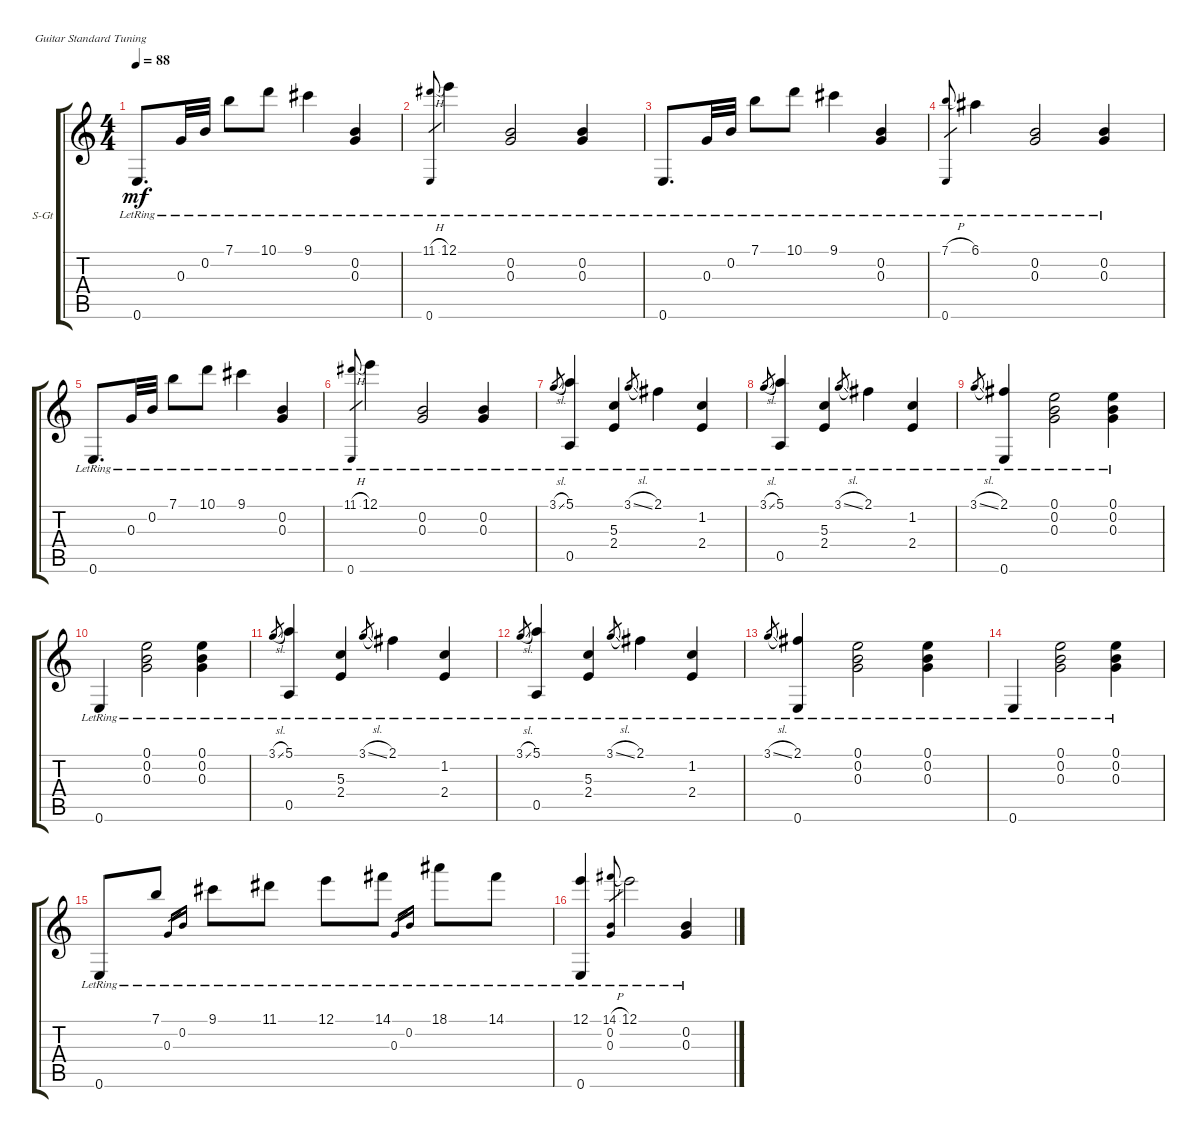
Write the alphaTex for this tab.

\defaultSystemsLayout 4
\bracketExtendMode groupsimilarinstruments
\firstSystemTrackNameOrientation horizontal
\otherSystemsTrackNameOrientation horizontal
\track ("Steel Guitar" "S-Gt") {instrument acousticguitarsteel}
\staff {score tabs}
\tuning (E4 B3 G3 D3 A2 E2)
\ts (4 4)
\tempo 88
\clef g2
\ks c
0.6{lr}.8{d dy mf} 0.3{lr}.32 0.2{lr}.32 7.1{lr}.8 10.1{lr}.8 9.1{lr}.4 (0.2{lr} 0.3{lr}).4 |
(0.6{lr} 11.1{h lr}).8{gr} 12.1{lr}.4 (0.2{lr} 0.3{lr}).2 (0.2{lr} 0.3{lr}).4 |
0.6{lr}.8{d} 0.3{lr}.32 0.2{lr}.32 7.1{lr}.8 10.1{lr}.8 9.1{lr}.4 (0.2{lr} 0.3{lr}).4 |
(0.6{lr} 7.1{h lr}).8{gr} 6.1{lr}.4 (0.2{lr} 0.3{lr}).2 (0.2{lr} 0.3{lr}).4 |
0.6{lr}.8{d} 0.3{lr}.32 0.2{lr}.32 7.1{lr}.8 10.1{lr}.8 9.1{lr}.4 (0.2{lr} 0.3{lr}).4 |
(0.6{lr} 11.1{h lr}).8{gr} 12.1{lr}.4 (0.2{lr} 0.3{lr}).2 (0.2{lr} 0.3{lr}).4 |
3.1{sl lr}.8{gr} (5.1{lr} 0.5{lr}).4 (2.4{lr} 5.3{lr}).4 3.1{sl lr}.8{gr} 2.1{lr}.4 (1.2{lr} 2.4{lr}).4 |
3.1{sl lr}.8{gr} (5.1{lr} 0.5{lr}).4 (2.4{lr} 5.3{lr}).4 3.1{sl lr}.8{gr} 2.1{lr}.4 (1.2{lr} 2.4{lr}).4 |
3.1{sl lr}.8{gr} (2.1{lr} 0.6{lr}).4 (0.2{lr} 0.3{lr} 0.1{lr}).2 (0.2{lr} 0.3{lr} 0.1{lr}).4 |
0.6{lr}.4 (0.2{lr} 0.3{lr} 0.1{lr}).2 (0.2{lr} 0.3{lr} 0.1{lr}).4 |
3.1{sl lr}.8{gr} (5.1{lr} 0.5{lr}).4 (2.4{lr} 5.3{lr}).4 3.1{sl lr}.8{gr} 2.1{lr}.4 (1.2{lr} 2.4{lr}).4 |
3.1{sl lr}.8{gr} (5.1{lr} 0.5{lr}).4 (2.4{lr} 5.3{lr}).4 3.1{sl lr}.8{gr} 2.1{lr}.4 (1.2{lr} 2.4{lr}).4 |
3.1{sl lr}.8{gr} (2.1{lr} 0.6{lr}).4 (0.2{lr} 0.3{lr} 0.1{lr}).2 (0.2{lr} 0.3{lr} 0.1{lr}).4 |
0.6{lr}.4 (0.2{lr} 0.3{lr} 0.1{lr}).2 (0.2{lr} 0.3{lr} 0.1{lr}).4 |
0.6{lr}.8 7.1{lr}.8 0.3{lr}.16{gr} 0.2{lr}.16{gr} 9.1{lr}.8 11.1{lr}.8 12.1{lr}.8 14.1{lr}.8 0.3{lr}.16{gr} 0.2{lr}.16{gr} 18.1{lr}.8 14.1{lr}.8 |
(0.6{lr} 12.1{lr}).4 (14.1{h lr} 0.2{lr} 0.3{lr}).8{gr} 12.1{lr}.2 (0.2{lr} 0.3{lr}).4
